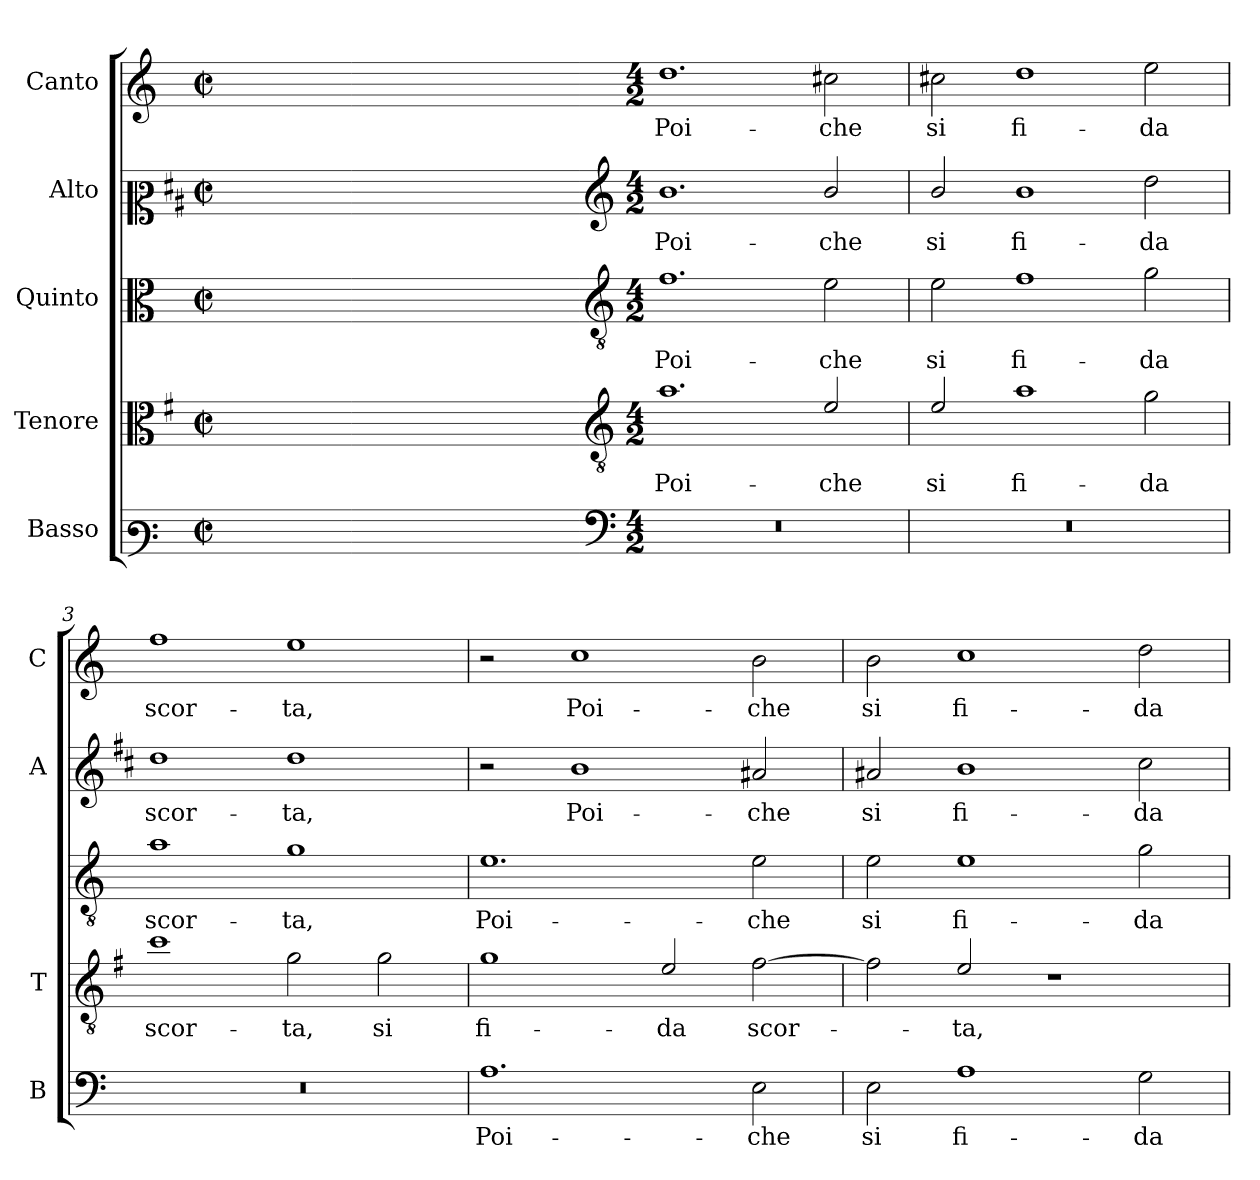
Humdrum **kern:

**kern	**text	**kern	**text	**kern	**text	**kern	**text	**kern	**text
*part5	*part5	*part4	*part4	*part3	*part3	*part2	*part2	*part1	*part1
*staff5	*staff5	*staff4	*staff4	*staff3	*staff3	*staff2	*staff2	*staff1	*staff1
*I"Basso	*	*I"Tenore	*	*I"Quinto	*	*I"Alto	*	*I"Canto	*
*I'B	*	*I'T	*	*	*	*I'A	*	*I'C	*
*clefF3	*	*clefC3	*	*clefC3	*	*clefC2	*	*clefG2	*
*	*	*ITrd4c7	*	*	*	*ITrd1c2	*	*	*
*k[]	*	*k[]	*	*k[]	*	*k[]	*	*k[]	*
*C:	*	*C:	*	*C:	*	*C:	*	*C:	*
*M2/2	*	*M2/2	*	*M2/2	*	*M2/2	*	*M2/2	*
*met(c|)	*	*met(c|)	*	*met(c|)	*	*met(c|)	*	*met(c|)	*
=	=	=	=	=	=	=	=	=	=
1ryy	.	1ryy	.	1ryy	.	1ryy	.	1ryy	.
=1X-	=1X-	=1X-	=1X-	=1X-	=1X-	=1X-	=1X-	=1X-	=1X-
4ryy	.	4ryy	.	4ryy	.	4ryy	.	4ryy	.
4ryy	.	4ryy	.	4ryy	.	4ryy	.	4ryy	.
4ryy	.	4ryy	.	4ryy	.	4ryy	.	4ryy	.
4ryy	.	4ryy	.	4ryy	.	4ryy	.	4ryy	.
=1-	=1-	=1-	=1-	=1-	=1-	=1-	=1-	=1-	=1-
*clefF4	*	*clefGv2	*	*clefGv2	*	*clefG2	*	*	*
*M4/2	*	*M4/2	*	*M4/2	*	*M4/2	*	*M4/2	*
!	!	!	!LO:LY:b	!	!LO:LY:b	!	!LO:LY:b	!	!LO:LY:b
0r	.	1.d	Poi-	1.f	Poi-	1.a	Poi-	1.dd	Poi-
!	!	!	!LO:LY:b	!	!LO:LY:b	!	!LO:LY:b	!	!LO:LY:b
.	.	2A/	-che	2e\	-che	2a/	-che	2cc#X\	-che
=2	=2	=2	=2	=2	=2	=2	=2	=2	=2
!	!	!	!LO:LY:b	!	!LO:LY:b	!	!LO:LY:b	!	!LO:LY:b
0r	.	2A/	si	2e\	si	2a/	si	2cc#X\	si
!	!	!	!LO:LY:b	!	!LO:LY:b	!	!LO:LY:b	!	!LO:LY:b
.	.	1d	fi-	1f	fi-	1a	fi-	1dd	fi-
!	!	!	!LO:LY:b	!	!LO:LY:b	!	!LO:LY:b	!	!LO:LY:b
.	.	2c\	-da	2g\	-da	2cc\	-da	2ee\	-da
=3	=3	=3	=3	=3	=3	=3	=3	=3	=3
!	!	!	!LO:LY:b	!	!LO:LY:b	!	!LO:LY:b	!	!LO:LY:b
0r	.	1f	scor-	1a	scor-	1cc	scor-	1ff	scor-
!	!	!	!LO:LY:b	!	!LO:LY:b	!	!LO:LY:b	!	!LO:LY:b
.	.	2c\	-ta,	1g	-ta,	1cc	-ta,	1ee	-ta,
!	!	!	!LO:LY:b	!	!	!	!	!	!
.	.	2c\	si	.	.	.	.	.	.
=4	=4	=4	=4	=4	=4	=4	=4	=4	=4
!	!LO:LY:b	!	!LO:LY:b	!	!LO:LY:b	!	!	!	!
1.A	Poi-	1c	fi-	1.e	Poi-	2r	.	2r	.
!	!	!	!	!	!	!	!LO:LY:b	!	!LO:LY:b
.	.	.	.	.	.	1a	Poi-	1cc	Poi-
!	!	!	!LO:LY:b	!	!	!	!	!	!
.	.	2A/	-da	.	.	.	.	.	.
!	!LO:LY:b	!	!LO:LY:b	!	!LO:LY:b	!	!LO:LY:b	!	!LO:LY:b
2E\	-che	[2B\	scor-	2e\	-che	2g#X/	-che	2b\	-che
!!LO:LB:g=z
=5	=5	=5	=5	=5	=5	=5	=5	=5	=5
!	!LO:LY:b	!	!	!	!LO:LY:b	!	!LO:LY:b	!	!LO:LY:b
2E\	si	2B\]	.	2e\	si	2g#X/	si	2b\	si
!	!LO:LY:b	!	!LO:LY:b	!	!LO:LY:b	!	!LO:LY:b	!	!LO:LY:b
1A	fi-	2A/	-ta,	1e	fi-	1a	fi-	1cc	fi-
.	.	1r	.	.	.	.	.	.	.
!	!LO:LY:b	!	!	!	!LO:LY:b	!	!LO:LY:b	!	!LO:LY:b
2G\	-da	.	.	2g\	-da	2b\	-da	2dd\	-da
=	=	=	=	=	=	=	=	=	=
*-	*-	*-	*-	*-	*-	*-	*-	*-	*-
